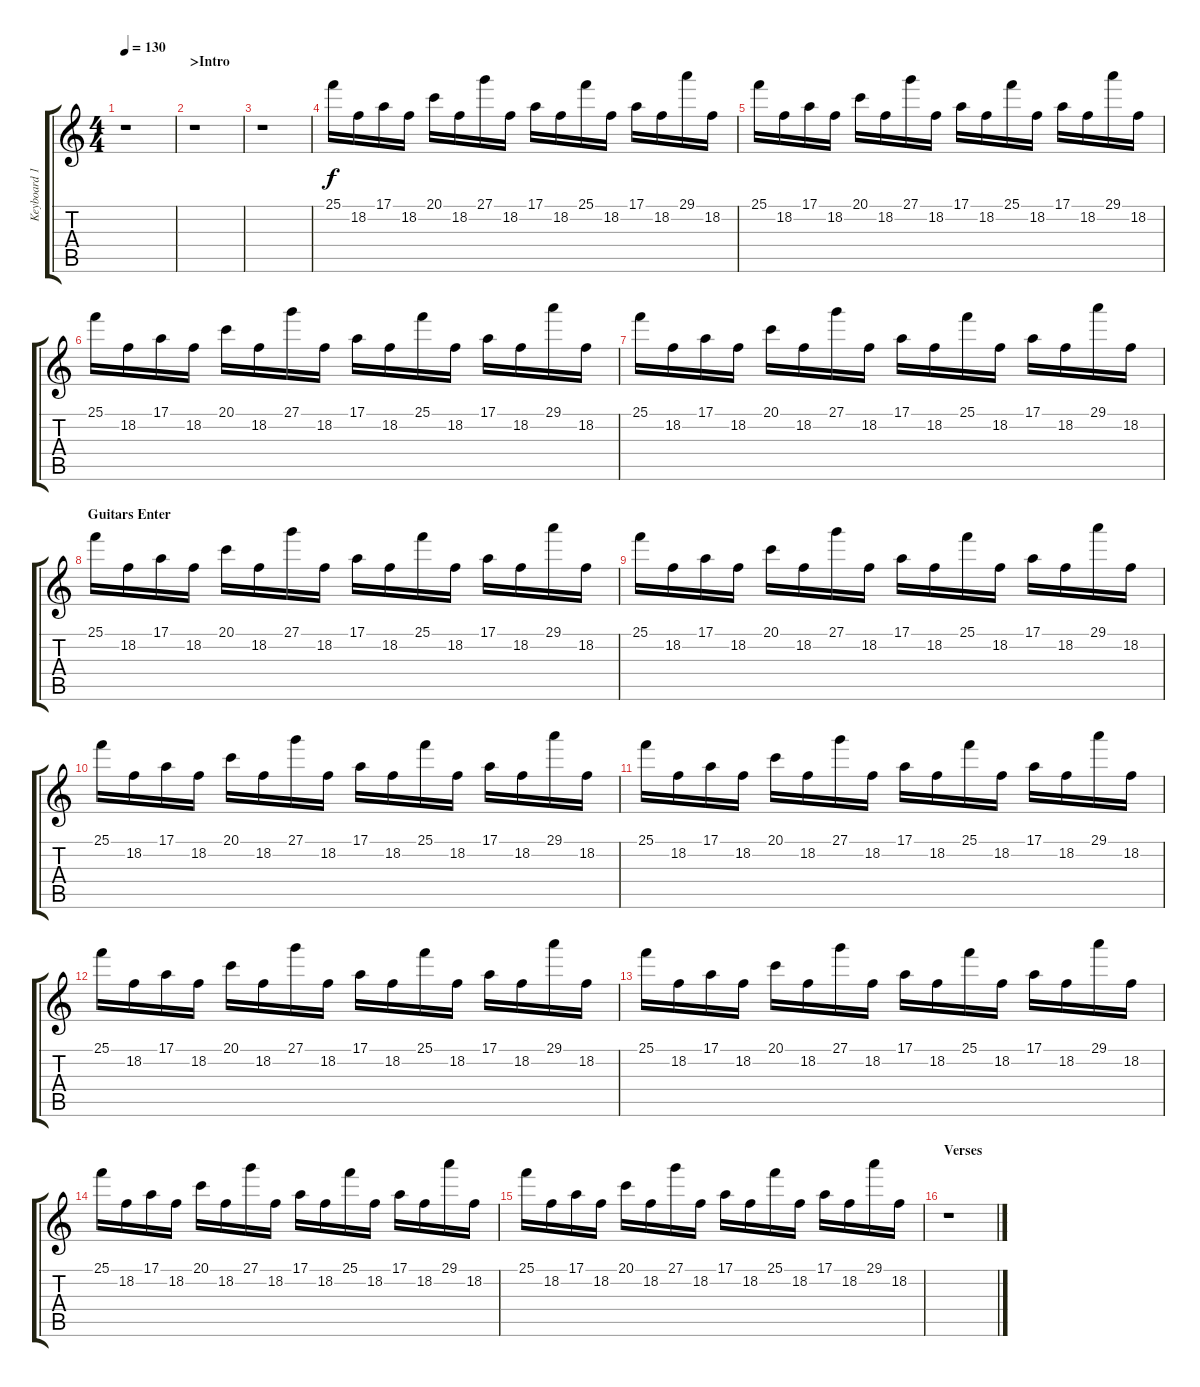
\track ("Keyboard 1" "Keyboard 1") {instrument lead8bassandlead}
\staff {score tabs}
\tuning (E4 B3 G3 D3 A2 E2) {hide}
\ts (4 4)
\tempo 130
\clef g2
\ks c
r.1{dy f instrument lead8bassandlead} |
\section ("" ">Intro")
r.1 |
r.1 |
25.1.16 18.2.16 17.1.16 18.2.16 20.1.16 18.2.16 27.1.16 18.2.16 17.1.16 18.2.16 25.1.16 18.2.16 17.1.16 18.2.16 29.1.16 18.2.16 |
25.1.16 18.2.16 17.1.16 18.2.16 20.1.16 18.2.16 27.1.16 18.2.16 17.1.16 18.2.16 25.1.16 18.2.16 17.1.16 18.2.16 29.1.16 18.2.16 |
25.1.16 18.2.16 17.1.16 18.2.16 20.1.16 18.2.16 27.1.16 18.2.16 17.1.16 18.2.16 25.1.16 18.2.16 17.1.16 18.2.16 29.1.16 18.2.16 |
25.1.16 18.2.16 17.1.16 18.2.16 20.1.16 18.2.16 27.1.16 18.2.16 17.1.16 18.2.16 25.1.16 18.2.16 17.1.16 18.2.16 29.1.16 18.2.16 |
\section ("" "Guitars Enter")
25.1.16 18.2.16 17.1.16 18.2.16 20.1.16 18.2.16 27.1.16 18.2.16 17.1.16 18.2.16 25.1.16 18.2.16 17.1.16 18.2.16 29.1.16 18.2.16 |
25.1.16 18.2.16 17.1.16 18.2.16 20.1.16 18.2.16 27.1.16 18.2.16 17.1.16 18.2.16 25.1.16 18.2.16 17.1.16 18.2.16 29.1.16 18.2.16 |
25.1.16 18.2.16 17.1.16 18.2.16 20.1.16 18.2.16 27.1.16 18.2.16 17.1.16 18.2.16 25.1.16 18.2.16 17.1.16 18.2.16 29.1.16 18.2.16 |
25.1.16 18.2.16 17.1.16 18.2.16 20.1.16 18.2.16 27.1.16 18.2.16 17.1.16 18.2.16 25.1.16 18.2.16 17.1.16 18.2.16 29.1.16 18.2.16 |
25.1.16 18.2.16 17.1.16 18.2.16 20.1.16 18.2.16 27.1.16 18.2.16 17.1.16 18.2.16 25.1.16 18.2.16 17.1.16 18.2.16 29.1.16 18.2.16 |
25.1.16 18.2.16 17.1.16 18.2.16 20.1.16 18.2.16 27.1.16 18.2.16 17.1.16 18.2.16 25.1.16 18.2.16 17.1.16 18.2.16 29.1.16 18.2.16 |
25.1.16 18.2.16 17.1.16 18.2.16 20.1.16 18.2.16 27.1.16 18.2.16 17.1.16 18.2.16 25.1.16 18.2.16 17.1.16 18.2.16 29.1.16 18.2.16 |
25.1.16 18.2.16 17.1.16 18.2.16 20.1.16 18.2.16 27.1.16 18.2.16 17.1.16 18.2.16 25.1.16 18.2.16 17.1.16 18.2.16 29.1.16 18.2.16 |
\section ("" "Verses")
r.1
